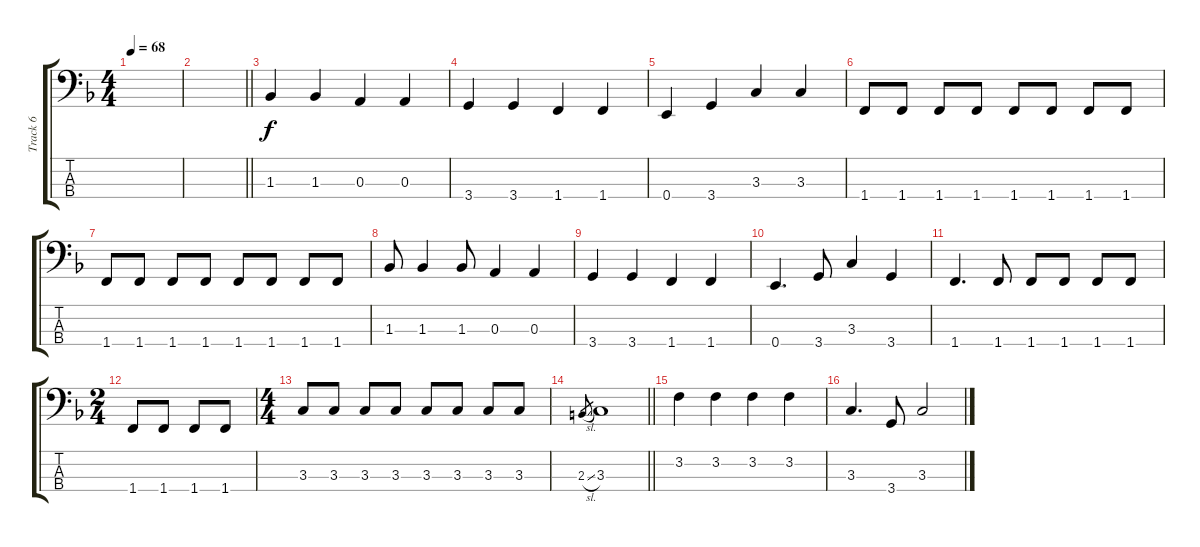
\track ("Track 6" "Track 6") {instrument electricbassfinger}
\staff {score tabs}
\tuning (G2 D2 A1 E1) {hide}
\ts (4 4)
\tempo 68
\clef f4
\ks f
|
\barLineRight lightlight
|
1.3.4 1.3.4 0.3.4 0.3.4 |
3.4.4 3.4.4 1.4.4 1.4.4 |
0.4.4 3.4.4 3.3.4 3.3.4 |
1.4.8 1.4.8 1.4.8 1.4.8 1.4.8 1.4.8 1.4.8 1.4.8 |
1.4.8 1.4.8 1.4.8 1.4.8 1.4.8 1.4.8 1.4.8 1.4.8 |
1.3.8 1.3.4 1.3.8 0.3.4 0.3.4 |
3.4.4 3.4.4 1.4.4 1.4.4 |
0.4.4{d} 3.4.8 3.3.4 3.4.4 |
1.4.4{d} 1.4.8 1.4.8 1.4.8 1.4.8 1.4.8 |
\ts (2 4)
1.4.8 1.4.8 1.4.8 1.4.8 |
\ts (4 4)
3.3.8 3.3.8 3.3.8 3.3.8 3.3.8 3.3.8 3.3.8 3.3.8 |
\barLineRight lightlight
2.3{sl}.8{gr} 3.3.1 |
3.2.4 3.2.4 3.2.4 3.2.4 |
3.3.4{d} 3.4.8 3.3.2
